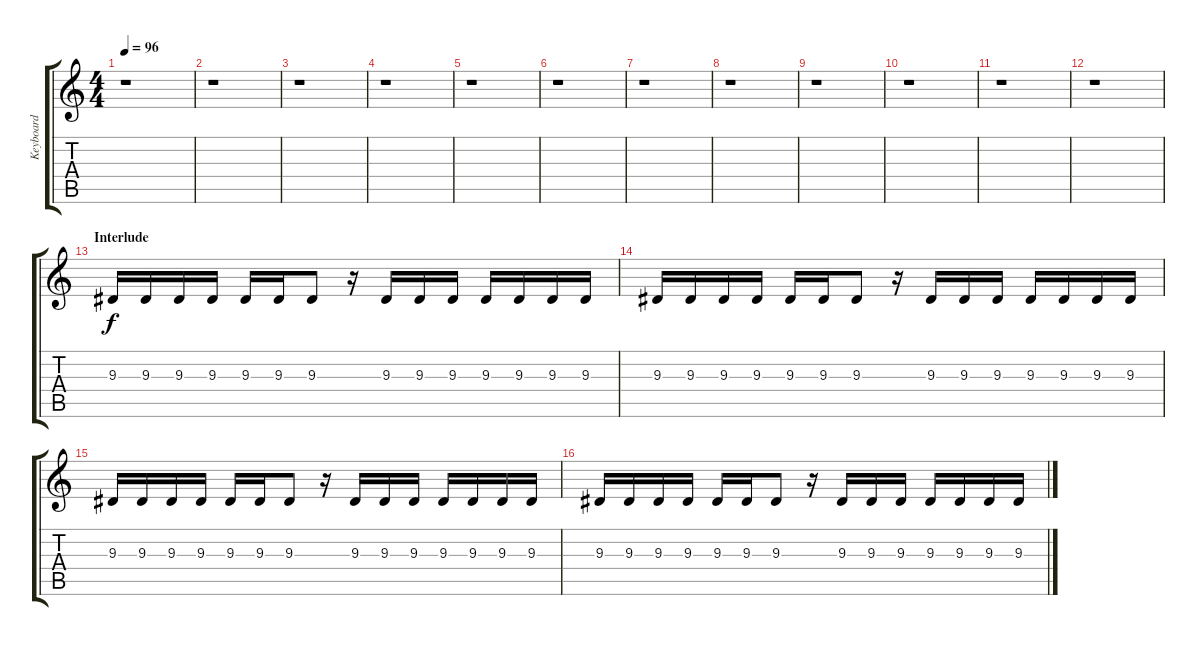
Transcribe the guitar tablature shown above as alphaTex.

\track ("Keyboard" "Keyboard") {instrument lead1square}
\staff {score tabs}
\tuning (Eb4 Bb3 Gb3 Db3 Ab2 Db2) {hide}
\ts (4 4)
\tempo 96
\clef g2
\ks c
r.1{dy f} |
r.1 |
r.1 |
r.1 |
r.1 |
r.1 |
r.1 |
r.1 |
r.1 |
r.1 |
r.1 |
r.1 |
\section ("" "Interlude")
9.3.16 9.3.16 9.3.16 9.3.16 9.3.16 9.3.16 9.3.8 r.16 9.3.16 9.3.16 9.3.16 9.3.16 9.3.16 9.3.16 9.3.16 |
9.3.16 9.3.16 9.3.16 9.3.16 9.3.16 9.3.16 9.3.8 r.16 9.3.16 9.3.16 9.3.16 9.3.16 9.3.16 9.3.16 9.3.16 |
9.3.16 9.3.16 9.3.16 9.3.16 9.3.16 9.3.16 9.3.8 r.16 9.3.16 9.3.16 9.3.16 9.3.16 9.3.16 9.3.16 9.3.16 |
9.3.16 9.3.16 9.3.16 9.3.16 9.3.16 9.3.16 9.3.8 r.16 9.3.16 9.3.16 9.3.16 9.3.16 9.3.16 9.3.16 9.3.16
